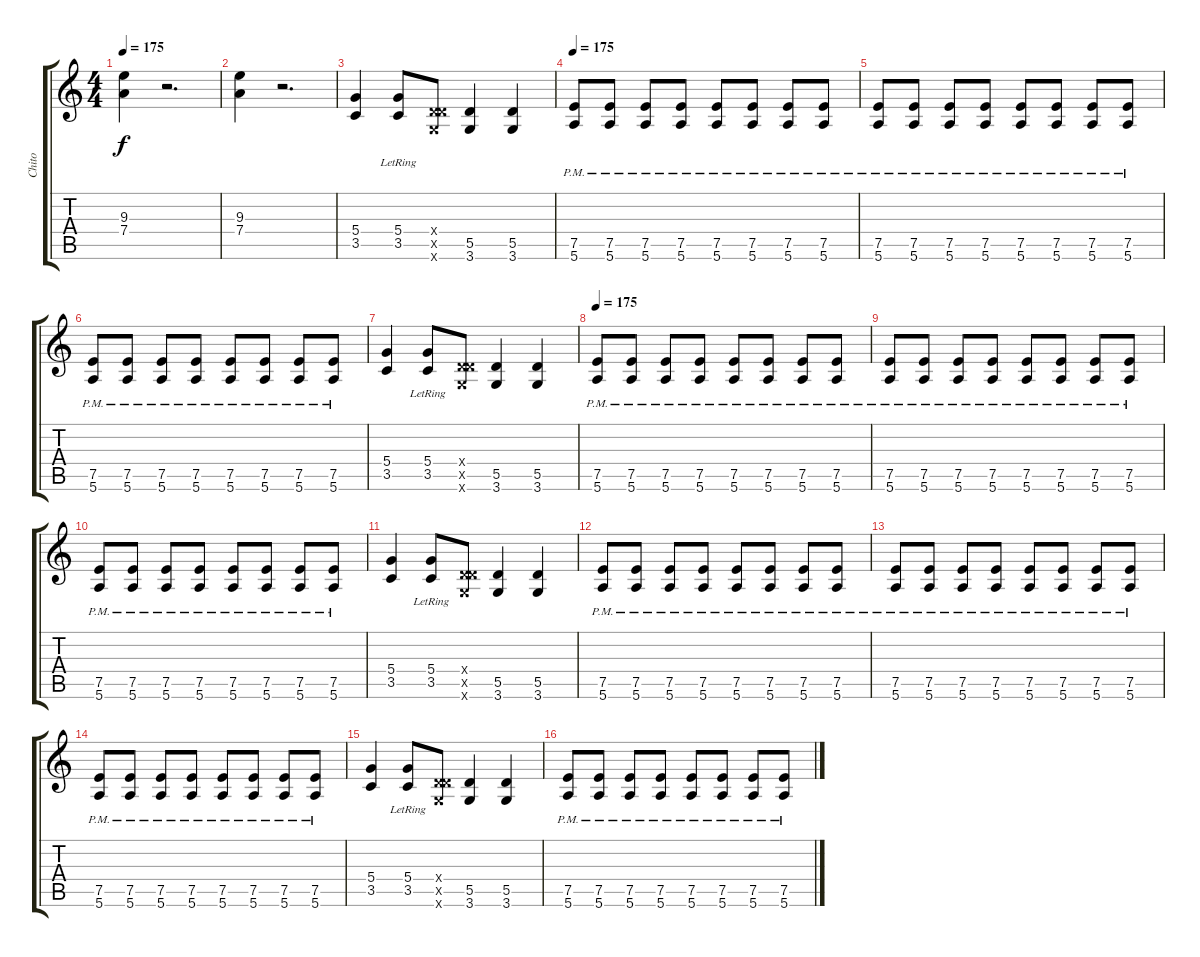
\track ("Chito" "Chito") {instrument distortionguitar}
\staff {score tabs}
\tuning (E4 B3 G3 D3 A2 E2) {hide}
\ts (4 4)
\tempo 175
\clef g2
\ks c
(9.3 7.4).4{dy f} r.2{d} |
(9.3 7.4).4 r.2{d} |
(5.4 3.5).4 (5.4 3.5{lr}).8 (0.4{x} 5.5{x} 3.6{x}).8 (5.5 3.6).4 (5.5 3.6).4 |
\tempo 175
(7.5{pm} 5.6{pm}).8 (7.5{pm} 5.6{pm}).8 (7.5{pm} 5.6{pm}).8 (7.5{pm} 5.6{pm}).8 (7.5{pm} 5.6{pm}).8 (7.5{pm} 5.6{pm}).8 (7.5{pm} 5.6{pm}).8 (7.5{pm} 5.6{pm}).8 |
(7.5{pm} 5.6{pm}).8 (7.5{pm} 5.6{pm}).8 (7.5{pm} 5.6{pm}).8 (7.5{pm} 5.6{pm}).8 (7.5{pm} 5.6{pm}).8 (7.5{pm} 5.6{pm}).8 (7.5{pm} 5.6{pm}).8 (7.5{pm} 5.6{pm}).8 |
(7.5{pm} 5.6{pm}).8 (7.5{pm} 5.6{pm}).8 (7.5{pm} 5.6{pm}).8 (7.5{pm} 5.6{pm}).8 (7.5{pm} 5.6{pm}).8 (7.5{pm} 5.6{pm}).8 (7.5{pm} 5.6{pm}).8 (7.5{pm} 5.6{pm}).8 |
(5.4 3.5).4 (5.4 3.5{lr}).8 (0.4{x} 5.5{x} 3.6{x}).8 (5.5 3.6).4 (5.5 3.6).4 |
\tempo 175
(7.5{pm} 5.6{pm}).8 (7.5{pm} 5.6{pm}).8 (7.5{pm} 5.6{pm}).8 (7.5{pm} 5.6{pm}).8 (7.5{pm} 5.6{pm}).8 (7.5{pm} 5.6{pm}).8 (7.5{pm} 5.6{pm}).8 (7.5{pm} 5.6{pm}).8 |
(7.5{pm} 5.6{pm}).8 (7.5{pm} 5.6{pm}).8 (7.5{pm} 5.6{pm}).8 (7.5{pm} 5.6{pm}).8 (7.5{pm} 5.6{pm}).8 (7.5{pm} 5.6{pm}).8 (7.5{pm} 5.6{pm}).8 (7.5{pm} 5.6{pm}).8 |
(7.5{pm} 5.6{pm}).8 (7.5{pm} 5.6{pm}).8 (7.5{pm} 5.6{pm}).8 (7.5{pm} 5.6{pm}).8 (7.5{pm} 5.6{pm}).8 (7.5{pm} 5.6{pm}).8 (7.5{pm} 5.6{pm}).8 (7.5{pm} 5.6{pm}).8 |
(5.4 3.5).4 (5.4 3.5{lr}).8 (0.4{x} 5.5{x} 3.6{x}).8 (5.5 3.6).4 (5.5 3.6).4 |
(7.5{pm} 5.6{pm}).8 (7.5{pm} 5.6{pm}).8 (7.5{pm} 5.6{pm}).8 (7.5{pm} 5.6{pm}).8 (7.5{pm} 5.6{pm}).8 (7.5{pm} 5.6{pm}).8 (7.5{pm} 5.6{pm}).8 (7.5{pm} 5.6{pm}).8 |
(7.5{pm} 5.6{pm}).8 (7.5{pm} 5.6{pm}).8 (7.5{pm} 5.6{pm}).8 (7.5{pm} 5.6{pm}).8 (7.5{pm} 5.6{pm}).8 (7.5{pm} 5.6{pm}).8 (7.5{pm} 5.6{pm}).8 (7.5{pm} 5.6{pm}).8 |
(7.5{pm} 5.6{pm}).8 (7.5{pm} 5.6{pm}).8 (7.5{pm} 5.6{pm}).8 (7.5{pm} 5.6{pm}).8 (7.5{pm} 5.6{pm}).8 (7.5{pm} 5.6{pm}).8 (7.5{pm} 5.6{pm}).8 (7.5{pm} 5.6{pm}).8 |
(5.4 3.5).4 (5.4 3.5{lr}).8 (0.4{x} 5.5{x} 3.6{x}).8 (5.5 3.6).4 (5.5 3.6).4 |
(7.5{pm} 5.6{pm}).8 (7.5{pm} 5.6{pm}).8 (7.5{pm} 5.6{pm}).8 (7.5{pm} 5.6{pm}).8 (7.5{pm} 5.6{pm}).8 (7.5{pm} 5.6{pm}).8 (7.5{pm} 5.6{pm}).8 (7.5{pm} 5.6{pm}).8
